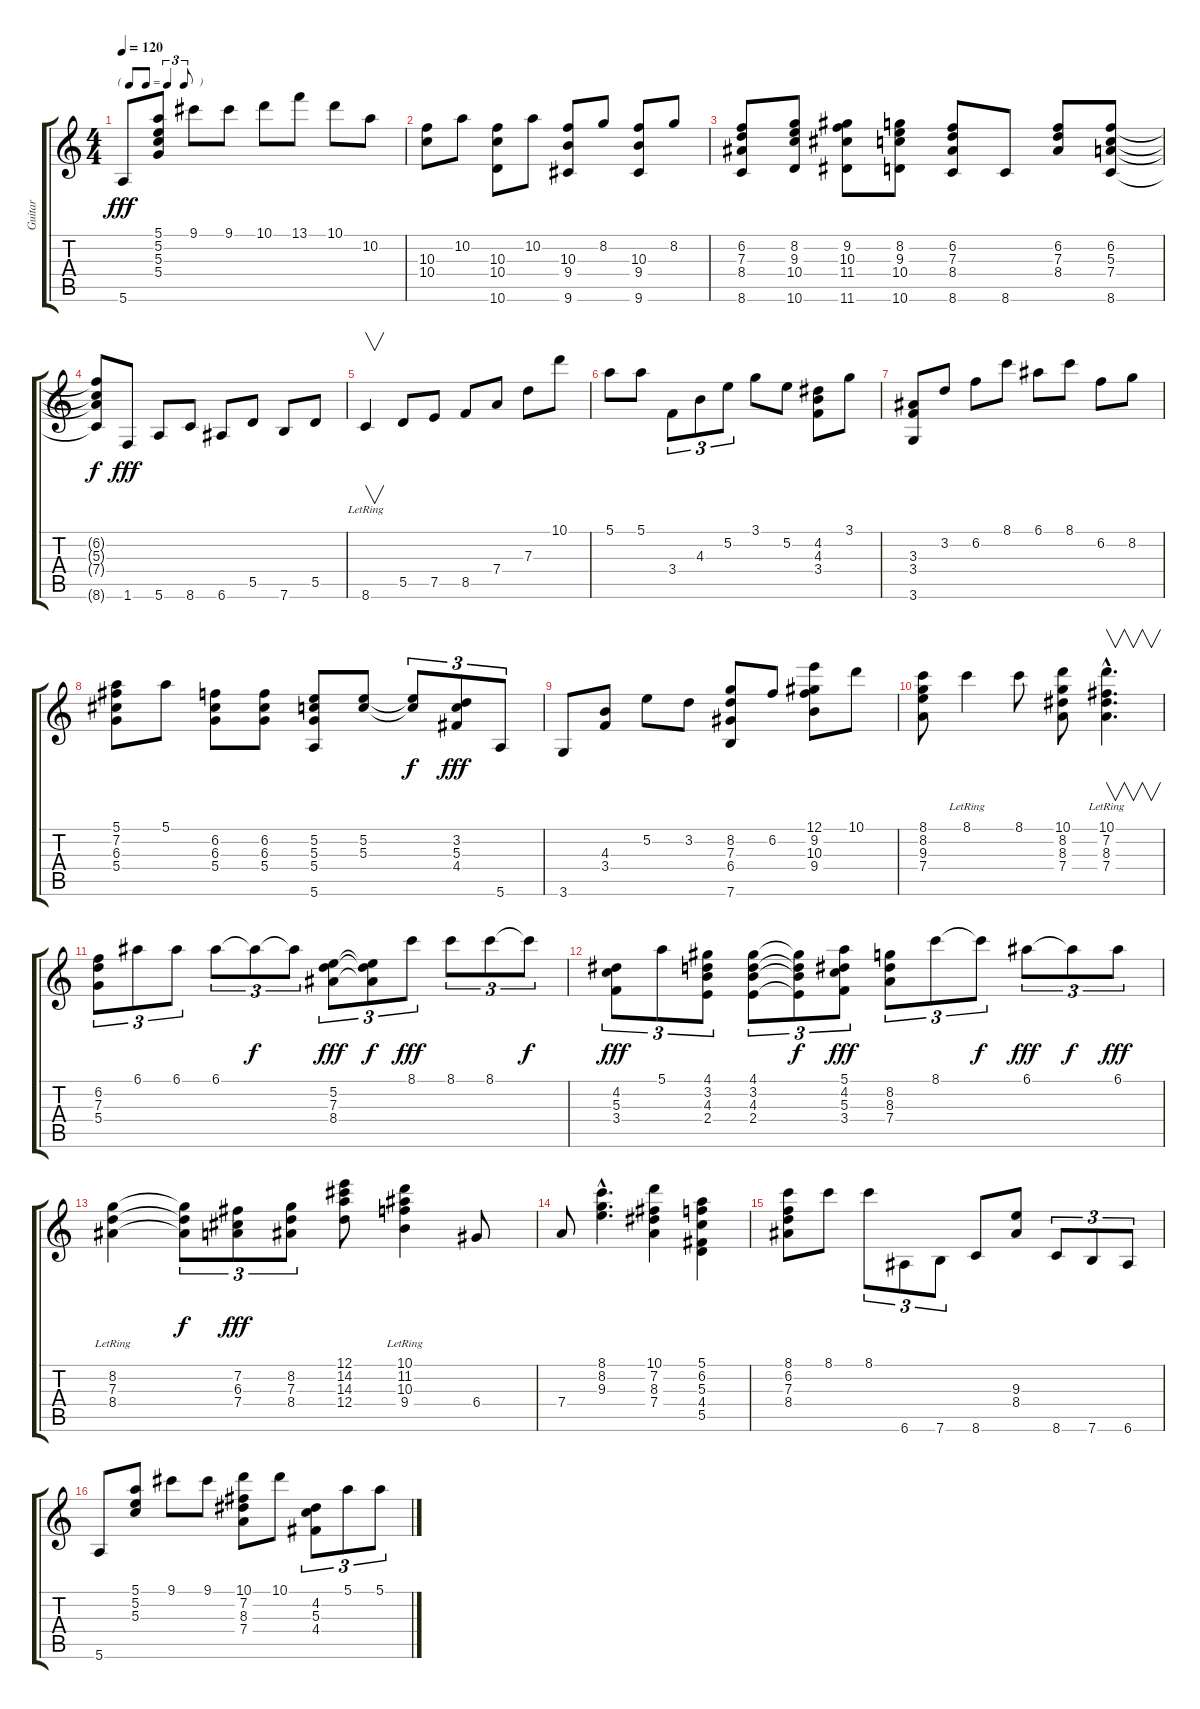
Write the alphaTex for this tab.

\track ("Guitar" "Guitar") {instrument acousticbass}
\staff {score tabs}
\tuning (E4 B3 G3 D3 A2 E2) {hide}
\ts (4 4)
\tf triplet8th
\tempo 120
\clef g2
\ks c
5.6.8{dy fff} (5.1 5.2 5.3 5.4).8 9.1.8 9.1.8 10.1.8 13.1.8 10.1.8 10.2.8 |
(10.3 10.4).8 10.2.8 (10.3 10.4 10.6).8 10.2.8 (10.3 9.4 9.6).8 8.2.8 (10.3 9.4 9.6).8 8.2.8 |
(6.2 7.3 8.4 8.6).8 (8.2 9.3 10.4 10.6).8 (9.2 10.3 11.4 11.6).8 (8.2 9.3 10.4 10.6).8 (6.2 7.3 8.4 8.6).8 8.6.8 (6.2 7.3 8.4).8 (6.2 5.3 7.4 8.6).8 |
(6.2{t} 5.3{t} 7.4{t} 8.6{t}).8{dy f} 1.6.8{dy fff} 5.6.8 8.6.8 6.6.8 5.5.8 7.6.8 5.5.8 |
8.6{lr}.4{v} 5.5.8 7.5.8 8.5.8 7.4.8 7.3.8 10.1.8 |
5.1.8 5.1.8 3.4.8{tu (3 2)} 4.3.8{tu (3 2)} 5.2.8{tu (3 2)} 3.1.8 5.2.8 (4.2 4.3 3.4).8 3.1.8 |
(3.3 3.4 3.6).8 3.2.8 6.2.8 8.1.8 6.1.8 8.1.8 6.2.8 8.2.8 |
(5.1 7.2 6.3 5.4).8 5.1.8 (6.2 6.3 5.4).8 (6.2 6.3 5.4).8 (5.2 5.3 5.4 5.6).8 (5.2 5.3).8 (5.2{t} 5.3{t}).8{tu (3 2) dy f} (3.2 5.3 4.4).8{tu (3 2) dy fff} 5.6.8{tu (3 2)} |
3.6.8 (4.3 3.4).8 5.2.8 3.2.8 (8.2 7.3 6.4 7.6).8 6.2.8 (12.1 9.2 10.3 9.4).8 10.1.8 |
(8.1 8.2 9.3 7.4).8 8.1{lr}.4 8.1.8 (10.1 8.2 8.3 7.4).8 (10.1{hac} 7.2{hac} 8.3{hac} 7.4{hac lr}).4{v d} |
(6.2 7.3 5.4).8{tu (3 2)} 6.1.8{tu (3 2)} 6.1.8{tu (3 2)} 6.1.8{tu (3 2)} 6.1{t}.8{tu (3 2) dy f} 6.1{t}.8{tu (3 2)} (5.2 7.3 8.4).8{tu (3 2) dy fff} (5.2{t} 7.3{t} 8.4{t}).8{tu (3 2) dy f} 8.1.8{tu (3 2) dy fff} 8.1.8{tu (3 2)} 8.1.8{tu (3 2)} 8.1{t}.8{tu (3 2) dy f} |
(4.2 5.3 3.4).8{tu (3 2) dy fff} 5.1.8{tu (3 2)} (4.1 3.2 4.3 2.4).8{tu (3 2)} (4.1 3.2 4.3 2.4).8{tu (3 2)} (4.1{t} 3.2{t} 4.3{t} 2.4{t}).8{tu (3 2) dy f} (5.1 4.2 5.3 3.4).8{tu (3 2) dy fff} (8.2 8.3 7.4).8{tu (3 2)} 8.1.8{tu (3 2)} 8.1{t}.8{tu (3 2) dy f} 6.1.8{tu (3 2) dy fff} 6.1{t}.8{tu (3 2) dy f} 6.1.8{tu (3 2) dy fff} |
(8.2 7.3{lr} 8.4).4 (8.2{t} 7.3{t} 8.4{t}).8{tu (3 2) dy f} (7.2 6.3 7.4).8{tu (3 2) dy fff} (8.2 7.3 8.4).8{tu (3 2)} (12.1 14.2 14.3 12.4).8 (10.1 11.2 10.3 9.4{lr}).4 6.4.8 |
7.4.8 (8.1{hac} 8.2{hac} 9.3{hac}).4{d} (10.1 7.2 8.3 7.4).4 (5.1 6.2 5.3 4.4 5.5).4 |
(8.1 6.2 7.3 8.4).8 8.1.8 8.1.8{tu (3 2)} 6.6.8{tu (3 2)} 7.6.8{tu (3 2)} 8.6.8 (9.3 8.4).8 8.6.8{tu (3 2)} 7.6.8{tu (3 2)} 6.6.8{tu (3 2)} |
5.6.8 (5.1 5.2 5.3).8 9.1.8 9.1.8 (10.1 7.2 8.3 7.4).8 10.1.8 (4.2 5.3 4.4).8{tu (3 2)} 5.1.8{tu (3 2)} 5.1.8{tu (3 2)}
